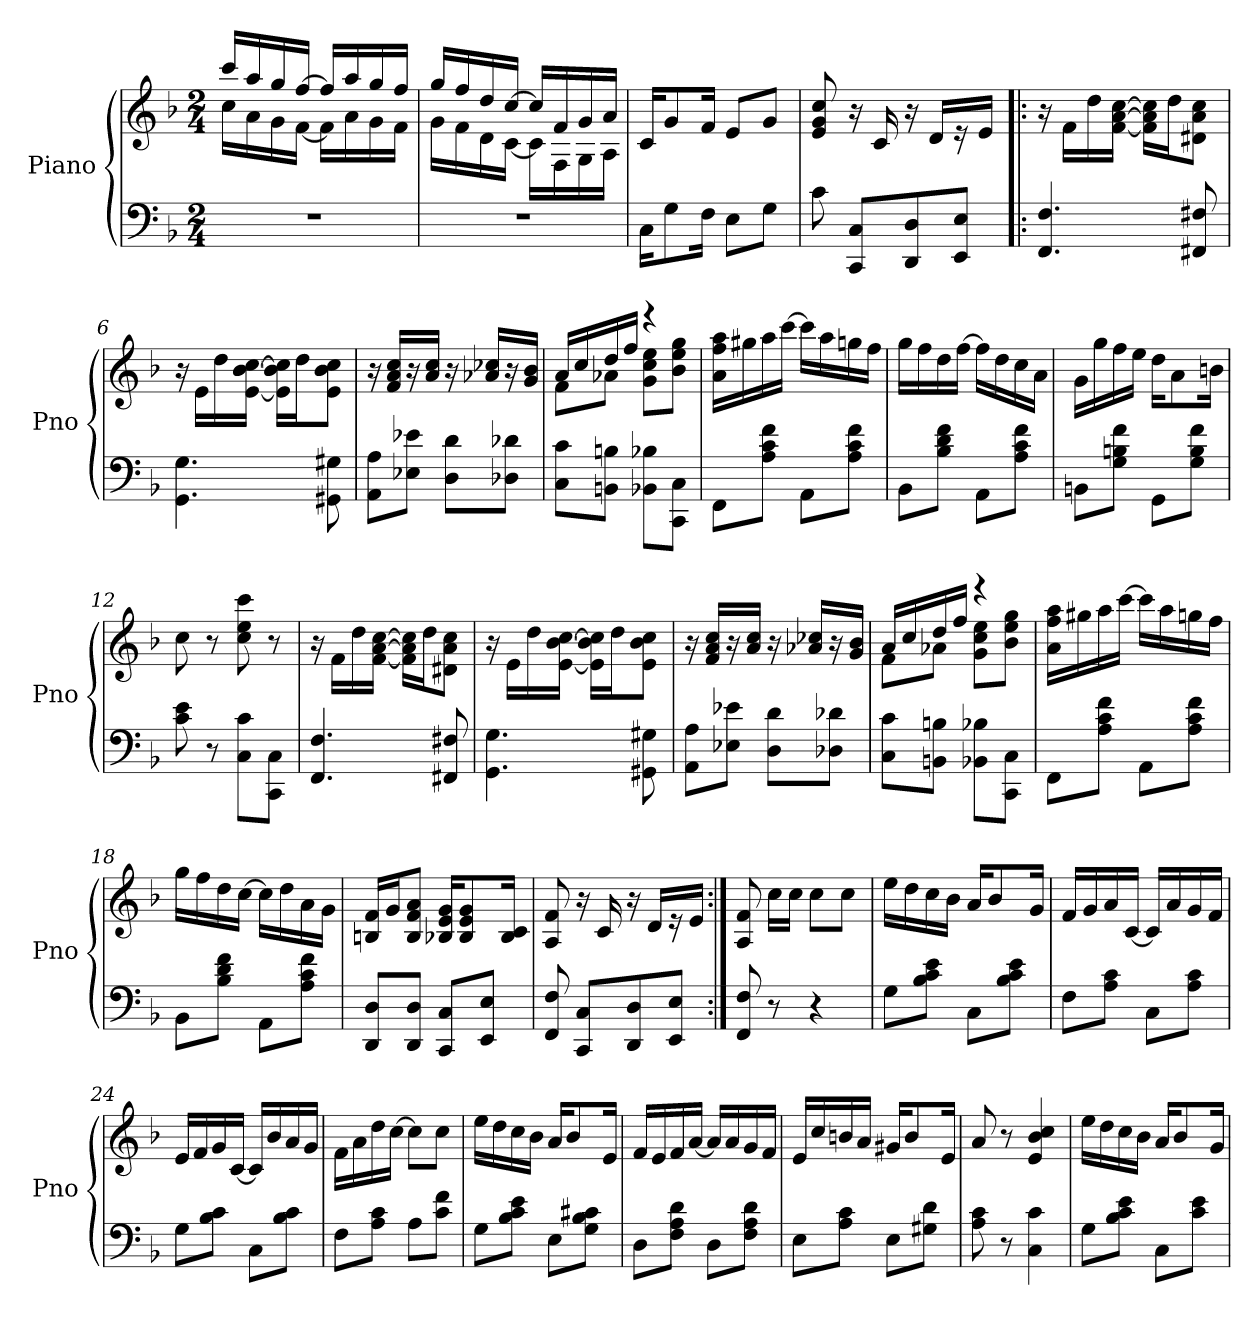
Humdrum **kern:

**kern	**kern
*part1	*part1
*staff2	*staff1
*I"Piano	*
*I'Pno	*
*clefF4	*clefG2
*k[b-]	*k[b-]
*M2/4	*M2/4
*MM100	*MM100
=1	=1
*	*^
2r	16ccc/LL	16cc\LL
.	16aa/	16a\
.	16gg/	16g\
.	[16ff/JJ	[16f\JJ
.	16ff/LL]	16f\LL]
.	16aa/	16a\
.	16gg/	16g\
.	16ff/JJ	16f\JJ
=2	=2	=2
2r	16gg/LL	16g\LL
.	16ff/	16f\
.	16dd/	16d\
.	[16cc/JJ	[16c\JJ
.	16cc/LL]	16c\LL]
.	16f/	16F\
.	16g/	16G\
.	16a/JJ	16A\JJ
*	*v	*v
=3	=3
16C\KL	16c/KL
8G\	8g/
16F\Jk	16f/Jk
8E\L	8e/L
8G\J	8g/J
=4	=4
8c\	8e/ 8g/ 8cc/
8CC/ 8C/L	16r
.	16c/
8DD/ 8D/	16r
.	16d/LL
8EE/ 8E/J	16r
.	16e/JJ
=5!|:	=5!|:
4.FF/ 4.F/	16r
.	16f\LL
.	16dd\
.	[16f\ [16a\ [16cc\JJ
.	16f]\ 16a]\ 16cc]\LL
.	16dd\J
8FF#X/ 8F#X/	8d#X\ 8a\ 8cc\J
=6	=6
4.GG\ 4.G\	16r
.	16e\LL
.	16dd\
.	[16e\ [16b-\ [16cc\JJ
.	16e]\ 16b-]\ 16cc]\LL
.	16dd\J
8GG#X\ 8G#X\	8e\ 8b-\ 8cc\J
=7	=7
8AA\ 8A\L	16r
.	16f/ 16a/ 16cc/LL
8E-X\ 8e-X\J	16r
.	16a/ 16cc/JJ
8D\ 8d\L	16r
.	16a-X/ 16cc-X/LL
8D-X\ 8d-X\J	16r
.	16g/ 16b-/JJ
=8	=8
*	*^
8C\ 8c\L	16a/LL	8f\L
.	16cc/	.
8BBn\ 8Bn\J	16dd/	8a-X\J
.	16ff/JJ	.
8BB-X\ 8B-X\L	4r	8g\ 8cc\ 8ee\L
8CC\ 8C\J	.	8b-\ 8ee\ 8gg\J
*	*v	*v
=9	=9
8FF\L	16a\ 16ff\ 16aa\LL
.	16gg#X\
8A\ 8c\ 8f\J	16aa\
.	[16ccc\JJ
8AA\L	16ccc\LL]
.	16aa\
8A\ 8c\ 8f\J	16ggn\
.	16ff\JJ
=10	=10
8BB-\L	16gg\LL
.	16ff\
8B-\ 8d\ 8f\J	16dd\
.	[16ff\JJ
8AA\L	16ff\LL]
.	16dd\
8A\ 8c\ 8f\J	16cc\
.	16a\JJ
=11	=11
8BBn\L	16g\LL
.	16gg\
8G\ 8Bn\ 8f\J	16ff\
.	16ee\JJ
8GG\L	16dd\KL
.	8a\
8G\ 8B\ 8f\J	.
.	16bn\Jk
=12	=12
8c\ 8e\	8cc\
8r	8r
8C\ 8c\L	8cc\ 8ee\ 8ccc\
8CC\ 8C\J	8r
=13	=13
4.FF/ 4.F/	16r
.	16f\LL
.	16dd\
.	[16f\ [16a\ [16cc\JJ
.	16f]\ 16a]\ 16cc]\LL
.	16dd\J
8FF#X/ 8F#X/	8d#X\ 8a\ 8cc\J
=14	=14
4.GG\ 4.G\	16r
.	16e\LL
.	16dd\
.	[16e\ [16b-\ [16cc\JJ
.	16e]\ 16b-]\ 16cc]\LL
.	16dd\J
8GG#X\ 8G#X\	8e\ 8b-\ 8cc\J
=15	=15
8AA\ 8A\L	16r
.	16f/ 16a/ 16cc/LL
8E-X\ 8e-X\J	16r
.	16a/ 16cc/JJ
8D\ 8d\L	16r
.	16a-X/ 16cc-X/LL
8D-X\ 8d-X\J	16r
.	16g/ 16b-/JJ
=16	=16
*	*^
8C\ 8c\L	16a/LL	8f\L
.	16cc/	.
8BBn\ 8Bn\J	16dd/	8a-X\J
.	16ff/JJ	.
8BB-X\ 8B-X\L	4r	8g\ 8cc\ 8ee\L
8CC\ 8C\J	.	8b-\ 8ee\ 8gg\J
*	*v	*v
=17	=17
8FF\L	16a\ 16ff\ 16aa\LL
.	16gg#X\
8A\ 8c\ 8f\J	16aa\
.	[16ccc\JJ
8AA\L	16ccc\LL]
.	16aa\
8A\ 8c\ 8f\J	16ggn\
.	16ff\JJ
=18	=18
8BB-\L	16gg\LL
.	16ff\
8B-\ 8d\ 8f\J	16dd\
.	[16cc\JJ
8AA\L	16cc\LL]
.	16dd\
8A\ 8c\ 8f\J	16a\
.	16g\JJ
=19	=19
8DD/ 8D/L	16Bn/ 16f/LL
.	16g/J
8DD/ 8D/J	8B/ 8f/ 8a/J
8CC/ 8C/L	16B-X/ 16e/ 16g/KL
.	8B-/ 8e/ 8g/
8EE/ 8E/J	.
.	16B-/ 16c/Jk
=20	=20
8FF/ 8F/	8A/ 8f/
8CC/ 8C/L	16r
.	16c/
8DD/ 8D/	16r
.	16d/LL
8EE/ 8E/J	16r
.	16e/JJ
=21:|!	=21:|!
8FF/ 8F/	8A/ 8f/
8r	16cc\LL
.	16cc\JJ
4r	8cc\L
.	8cc\J
=22	=22
8G\L	16ee\LL
.	16dd\
8B-\ 8c\ 8e\J	16cc\
.	16b-\JJ
8C\L	16a/KL
.	8b-/
8B-\ 8c\ 8e\J	.
.	16g/Jk
=23	=23
8F\L	16f/LL
.	16g/
8A\ 8c\J	16a/
.	[16c/JJ
8C\L	16c/LL]
.	16a/
8A\ 8c\J	16g/
.	16f/JJ
=24	=24
8G\L	16e/LL
.	16f/
8B-\ 8c\J	16g/
.	[16c/JJ
8C\L	16c/LL]
.	16b-/
8B-\ 8c\J	16a/
.	16g/JJ
=25	=25
8F\L	16f\LL
.	16a\
8A\ 8c\J	16dd\
.	[16cc\JJ
8A\L	8cc\L]
8c\ 8f\J	8cc\J
=26	=26
8G\L	16ee\LL
.	16dd\
8B-\ 8c\ 8e\J	16cc\
.	16b-\JJ
8E\L	16a/KL
.	8b-/
8G\ 8B-\ 8c#X\J	.
.	16e/Jk
=27	=27
8D\L	16f/LL
.	16e/
8F\ 8A\ 8d\J	16f/
.	[16a/JJ
8D\L	16a/LL]
.	16a/
8F\ 8A\ 8d\J	16g/
.	16f/JJ
=28	=28
8E\L	16e/LL
.	16cc/
8A\ 8c\J	16bn/
.	16a/JJ
8E\L	16g#X/KL
.	8b/
8G#X\ 8d\J	.
.	16e/Jk
=29	=29
8A\ 8c\	8a/
8r	8r
4C\ 4c\	4e/ 4b-/ 4cc/
=30	=30
8G\L	16ee\LL
.	16dd\
8B-\ 8c\ 8e\J	16cc\
.	16b-\JJ
8C\L	16a/KL
.	8b-/
8c\ 8e\J	.
.	16g/Jk
=	=
*-	*-
